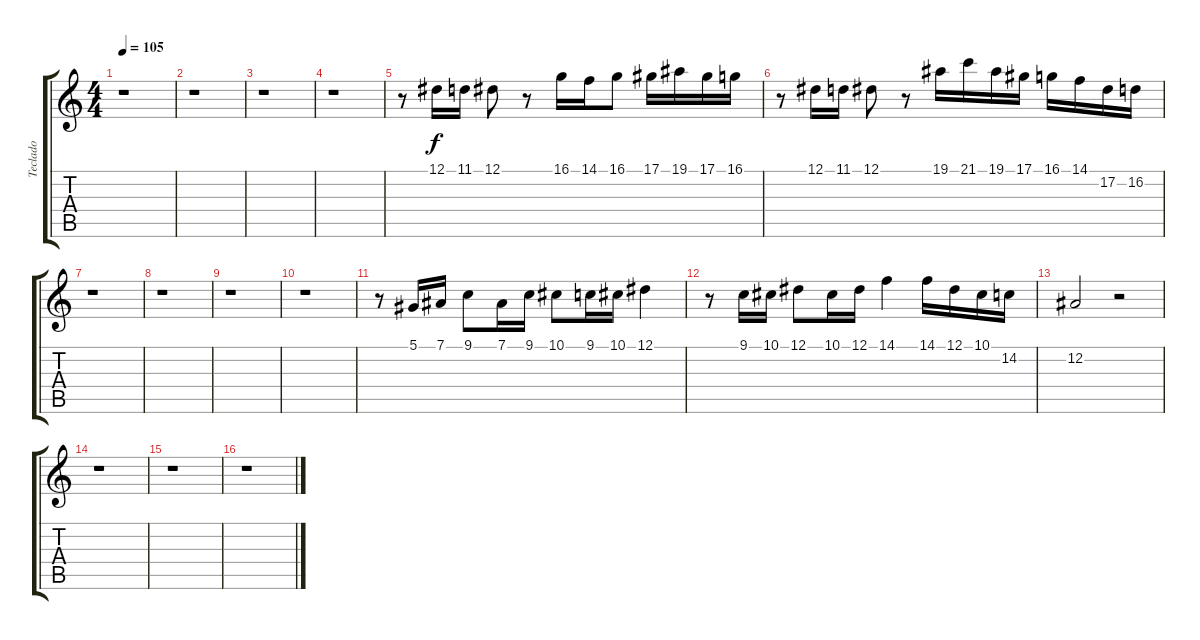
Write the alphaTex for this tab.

\track ("Teclado" "Teclado") {instrument stringensemble1}
\staff {score tabs}
\tuning (Eb4 Bb3 Gb3 Db3 Ab2 Eb2) {hide}
\ts (4 4)
\tempo 105
\clef g2
\ks c
r.1{dy f} |
r.1 |
r.1 |
r.1 |
r.8 12.1.16 11.1.16 12.1.8 r.8 16.1.16 14.1.16 16.1.8 17.1.16 19.1.16 17.1.16 16.1.16 |
r.8 12.1.16 11.1.16 12.1.8 r.8 19.1.16 21.1.16 19.1.16 17.1.16 16.1.16 14.1.16 17.2.16 16.2.16 |
r.1 |
r.1 |
r.1 |
r.1 |
r.8 5.1.16 7.1.16 9.1.8 7.1.16 9.1.16 10.1.8 9.1.16 10.1.16 12.1.4 |
r.8 9.1.16 10.1.16 12.1.8 10.1.16 12.1.16 14.1.4 14.1.16 12.1.16 10.1.16 14.2.16 |
12.2.2 r.2 |
r.1 |
r.1 |
r.1
